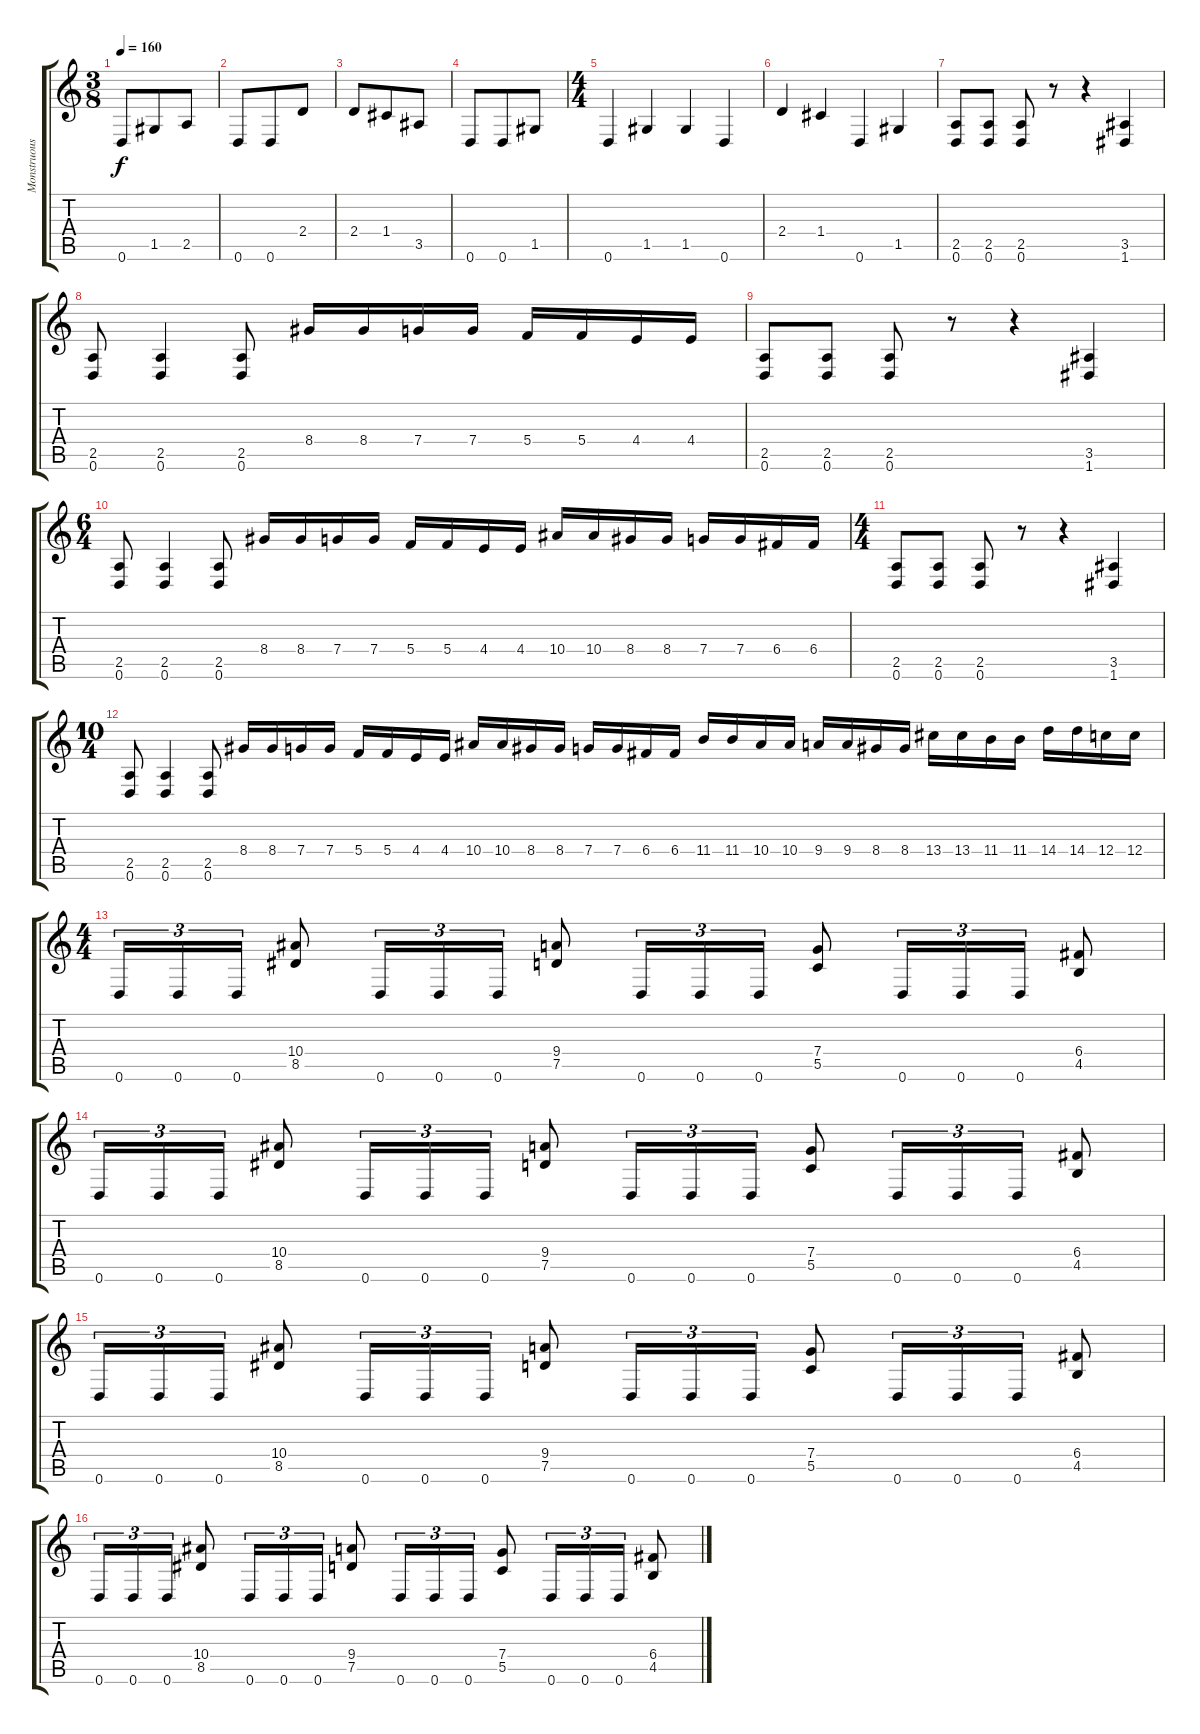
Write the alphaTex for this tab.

\track ("Monstruous Chords" "Monstruous") {instrument distortionguitar}
\staff {score tabs}
\tuning (D4 A3 F3 C3 G2 D2) {hide}
\ts (3 8)
\tempo 160
\clef g2
\ks c
0.6.8{dy f} 1.5.8 2.5.8 |
0.6.8 0.6.8 2.4.8 |
2.4.8 1.4.8 3.5.8 |
0.6.8 0.6.8 1.5.8 |
\ts (4 4)
0.6.4 1.5.4 1.5.4 0.6.4 |
2.4.4 1.4.4 0.6.4 1.5.4 |
(2.5 0.6).8 (2.5 0.6).8 (2.5 0.6).8 r.8 r.4 (3.5 1.6).4 |
(2.5 0.6).8 (2.5 0.6).4 (2.5 0.6).8 8.4.16 8.4.16 7.4.16 7.4.16 5.4.16 5.4.16 4.4.16 4.4.16 |
(2.5 0.6).8 (2.5 0.6).8 (2.5 0.6).8 r.8 r.4 (3.5 1.6).4 |
\ts (6 4)
(2.5 0.6).8 (2.5 0.6).4 (2.5 0.6).8 8.4.16 8.4.16 7.4.16 7.4.16 5.4.16 5.4.16 4.4.16 4.4.16 10.4.16 10.4.16 8.4.16 8.4.16 7.4.16 7.4.16 6.4.16 6.4.16 |
\ts (4 4)
(2.5 0.6).8 (2.5 0.6).8 (2.5 0.6).8 r.8 r.4 (3.5 1.6).4 |
\ts (10 4)
(2.5 0.6).8 (2.5 0.6).4 (2.5 0.6).8 8.4.16 8.4.16 7.4.16 7.4.16 5.4.16 5.4.16 4.4.16 4.4.16 10.4.16 10.4.16 8.4.16 8.4.16 7.4.16 7.4.16 6.4.16 6.4.16 11.4.16 11.4.16 10.4.16 10.4.16 9.4.16 9.4.16 8.4.16 8.4.16 13.4.16 13.4.16 11.4.16 11.4.16 14.4.16 14.4.16 12.4.16 12.4.16 |
\ts (4 4)
0.6.16{tu (3 2)} 0.6.16{tu (3 2)} 0.6.16{tu (3 2)} (10.4 8.5).8 0.6.16{tu (3 2)} 0.6.16{tu (3 2)} 0.6.16{tu (3 2)} (9.4 7.5).8 0.6.16{tu (3 2)} 0.6.16{tu (3 2)} 0.6.16{tu (3 2)} (7.4 5.5).8 0.6.16{tu (3 2)} 0.6.16{tu (3 2)} 0.6.16{tu (3 2)} (6.4 4.5).8 |
0.6.16{tu (3 2)} 0.6.16{tu (3 2)} 0.6.16{tu (3 2)} (10.4 8.5).8 0.6.16{tu (3 2)} 0.6.16{tu (3 2)} 0.6.16{tu (3 2)} (9.4 7.5).8 0.6.16{tu (3 2)} 0.6.16{tu (3 2)} 0.6.16{tu (3 2)} (7.4 5.5).8 0.6.16{tu (3 2)} 0.6.16{tu (3 2)} 0.6.16{tu (3 2)} (6.4 4.5).8 |
0.6.16{tu (3 2)} 0.6.16{tu (3 2)} 0.6.16{tu (3 2)} (10.4 8.5).8 0.6.16{tu (3 2)} 0.6.16{tu (3 2)} 0.6.16{tu (3 2)} (9.4 7.5).8 0.6.16{tu (3 2)} 0.6.16{tu (3 2)} 0.6.16{tu (3 2)} (7.4 5.5).8 0.6.16{tu (3 2)} 0.6.16{tu (3 2)} 0.6.16{tu (3 2)} (6.4 4.5).8 |
0.6.16{tu (3 2)} 0.6.16{tu (3 2)} 0.6.16{tu (3 2)} (10.4 8.5).8 0.6.16{tu (3 2)} 0.6.16{tu (3 2)} 0.6.16{tu (3 2)} (9.4 7.5).8 0.6.16{tu (3 2)} 0.6.16{tu (3 2)} 0.6.16{tu (3 2)} (7.4 5.5).8 0.6.16{tu (3 2)} 0.6.16{tu (3 2)} 0.6.16{tu (3 2)} (6.4 4.5).8
